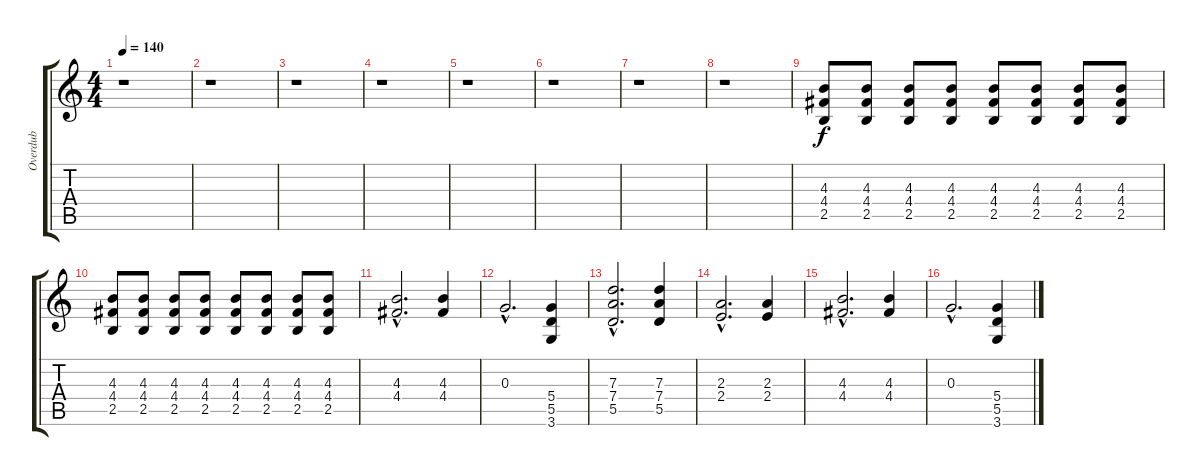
\track ("Overdub" "Overdub") {instrument distortionguitar}
\staff {score tabs}
\tuning (E4 B3 G3 D3 A2 E2) {hide}
\ts (4 4)
\tempo 140
\clef g2
\ks c
r.1{dy f instrument distortionguitar} |
r.1 |
r.1 |
r.1 |
r.1 |
r.1 |
r.1 |
r.1 |
(4.3 4.4 2.5).8{volume 4} (4.3 4.4 2.5).8{volume 5} (4.3 4.4 2.5).8{volume 6} (4.3 4.4 2.5).8{volume 7} (4.3 4.4 2.5).8{volume 8} (4.3 4.4 2.5).8{volume 9} (4.3 4.4 2.5).8{volume 10} (4.3 4.4 2.5).8{volume 10} |
(4.3 4.4 2.5).8{volume 11} (4.3 4.4 2.5).8{volume 12} (4.3 4.4 2.5).8{volume 12} (4.3 4.4 2.5).8{volume 13} (4.3 4.4 2.5).8{volume 13} (4.3 4.4 2.5).8{volume 14} (4.3 4.4 2.5).8{volume 14} (4.3 4.4 2.5).8{volume 15} |
(4.3{hac} 4.4{hac}).2{d volume 11} (4.3 4.4).4 |
0.3{hac}.2{d} (5.4 5.5 3.6).4 |
(7.3{hac} 7.4{hac} 5.5{hac}).2{d} (7.3 7.4 5.5).4 |
(2.3{hac} 2.4{hac}).2{d} (2.3 2.4).4 |
(4.3{hac} 4.4{hac}).2{d} (4.3 4.4).4 |
0.3{hac}.2{d} (5.4 5.5 3.6).4
